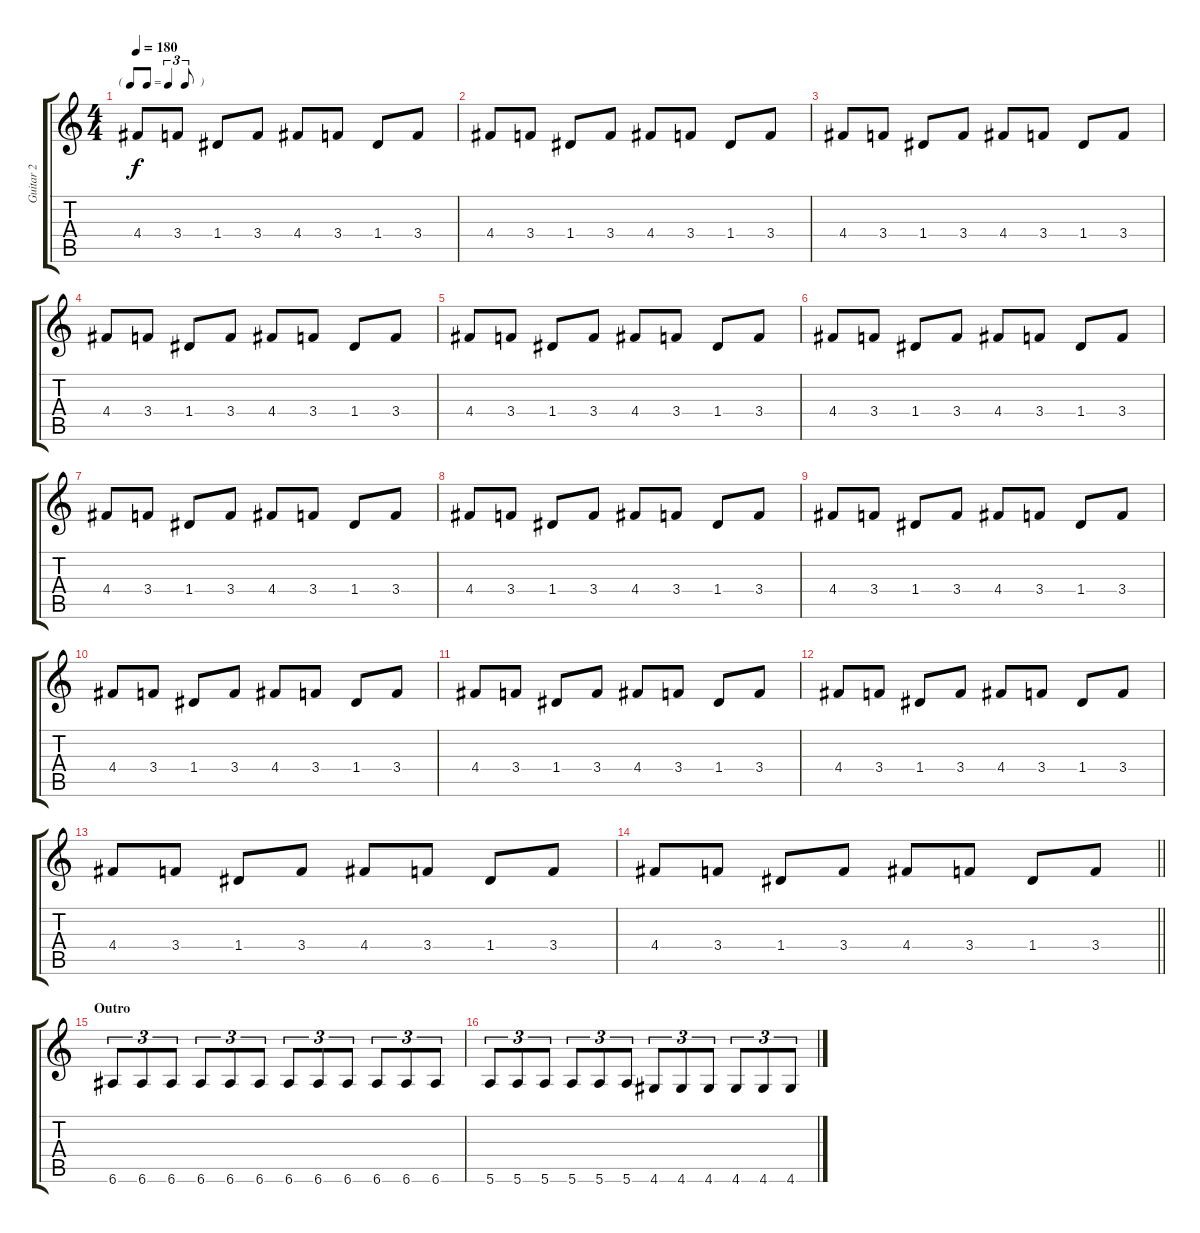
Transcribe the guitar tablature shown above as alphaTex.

\track ("Guitar 2" "Guitar 2") {instrument electricguitarmuted}
\staff {score tabs}
\tuning (E4 B3 G3 D3 A2 E2) {hide}
\ts (4 4)
\tf triplet8th
\tempo 180
\clef g2
\ks c
4.4.8{dy f} 3.4.8 1.4.8 3.4.8 4.4.8 3.4.8 1.4.8 3.4.8 |
4.4.8 3.4.8 1.4.8 3.4.8 4.4.8 3.4.8 1.4.8 3.4.8 |
4.4.8 3.4.8 1.4.8 3.4.8 4.4.8 3.4.8 1.4.8 3.4.8 |
4.4.8 3.4.8 1.4.8 3.4.8 4.4.8 3.4.8 1.4.8 3.4.8 |
4.4.8 3.4.8 1.4.8 3.4.8 4.4.8 3.4.8 1.4.8 3.4.8 |
4.4.8 3.4.8 1.4.8 3.4.8 4.4.8 3.4.8 1.4.8 3.4.8 |
4.4.8 3.4.8 1.4.8 3.4.8 4.4.8 3.4.8 1.4.8 3.4.8 |
4.4.8 3.4.8 1.4.8 3.4.8 4.4.8 3.4.8 1.4.8 3.4.8 |
4.4.8 3.4.8 1.4.8 3.4.8 4.4.8 3.4.8 1.4.8 3.4.8 |
4.4.8 3.4.8 1.4.8 3.4.8 4.4.8 3.4.8 1.4.8 3.4.8 |
4.4.8 3.4.8 1.4.8 3.4.8 4.4.8 3.4.8 1.4.8 3.4.8 |
4.4.8 3.4.8 1.4.8 3.4.8 4.4.8 3.4.8 1.4.8 3.4.8 |
4.4.8 3.4.8 1.4.8 3.4.8 4.4.8 3.4.8 1.4.8 3.4.8 |
\barLineRight lightlight
4.4.8 3.4.8 1.4.8 3.4.8 4.4.8 3.4.8 1.4.8 3.4.8 |
\section ("" "Outro")
6.6.8{tu (3 2)} 6.6.8{tu (3 2)} 6.6.8{tu (3 2)} 6.6.8{tu (3 2)} 6.6.8{tu (3 2)} 6.6.8{tu (3 2)} 6.6.8{tu (3 2)} 6.6.8{tu (3 2)} 6.6.8{tu (3 2)} 6.6.8{tu (3 2)} 6.6.8{tu (3 2)} 6.6.8{tu (3 2)} |
5.6.8{tu (3 2)} 5.6.8{tu (3 2)} 5.6.8{tu (3 2)} 5.6.8{tu (3 2)} 5.6.8{tu (3 2)} 5.6.8{tu (3 2)} 4.6.8{tu (3 2)} 4.6.8{tu (3 2)} 4.6.8{tu (3 2)} 4.6.8{tu (3 2)} 4.6.8{tu (3 2)} 4.6.8{tu (3 2)}
